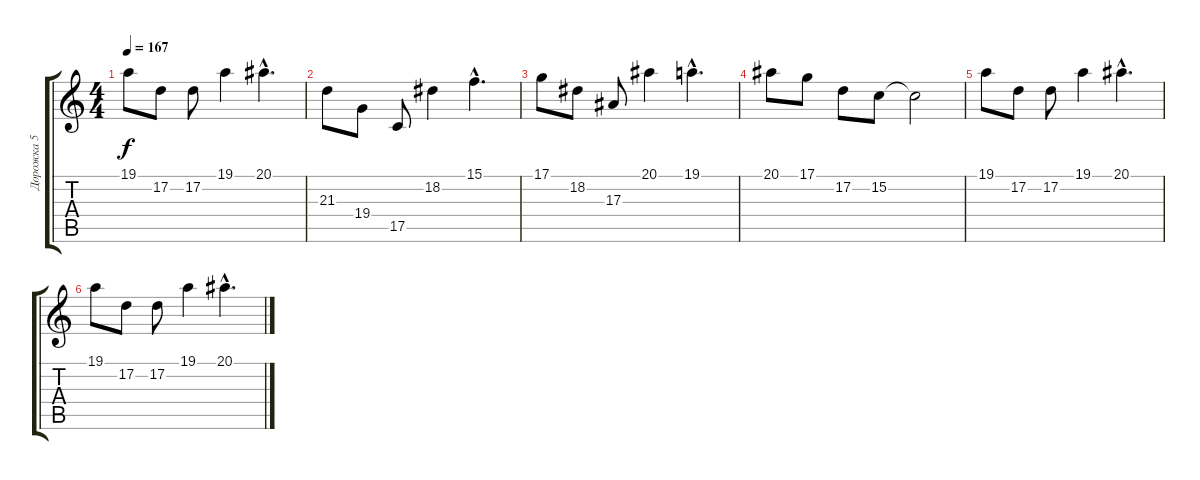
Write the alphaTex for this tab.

\track ("Дорожка 5" "Дорожка 5") {instrument pizzicatostrings}
\staff {score tabs}
\tuning (D4 A3 F3 C3 G2 D2) {hide}
\ts (4 4)
\tempo 167
\clef g2
\ks c
19.1.8{dy f} 17.2.8 17.2.8 19.1.4 20.1{hac}.4{d} |
21.3.8 19.4.8 17.5.8 18.2.4 15.1{hac}.4{d} |
17.1.8 18.2.8 17.3.8 20.1.4 19.1{hac}.4{d} |
20.1.8 17.1.8 17.2.8 15.2.8 15.2{t}.2 |
19.1.8 17.2.8 17.2.8 19.1.4 20.1{hac}.4{d} |
19.1.8 17.2.8 17.2.8 19.1.4 20.1{hac}.4{d}
